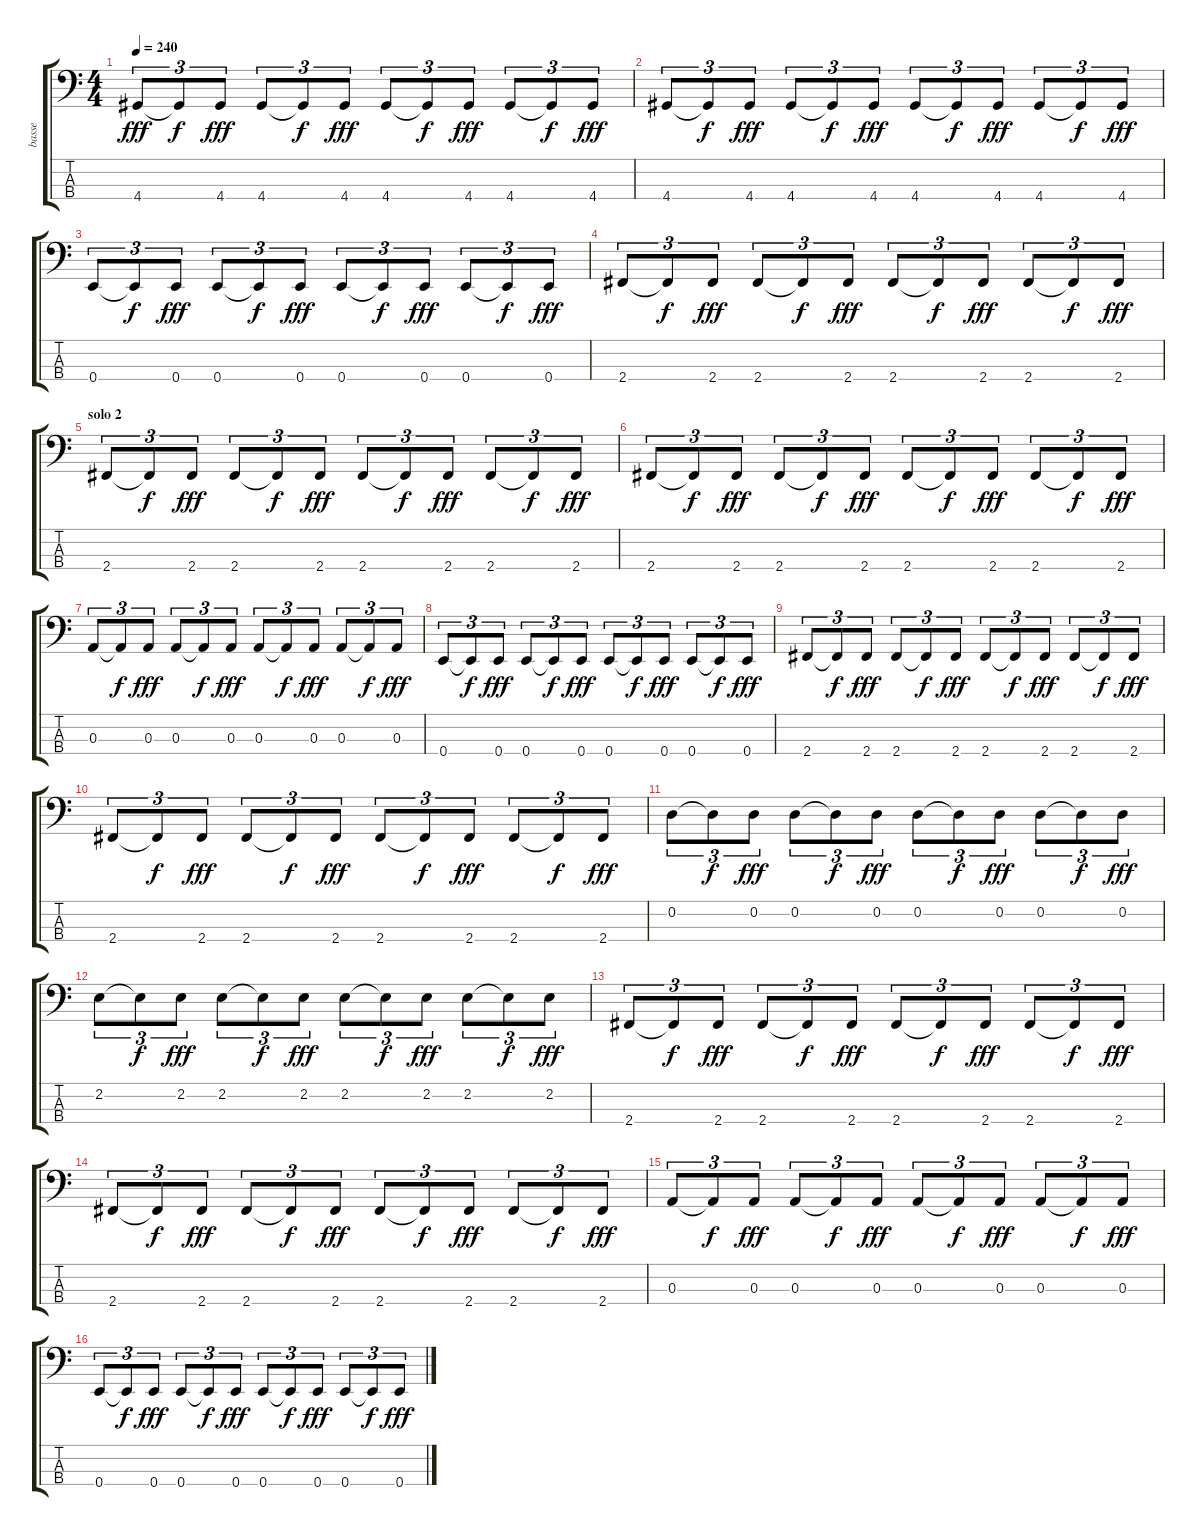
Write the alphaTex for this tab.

\track ("basse" "basse") {instrument electricbassfinger}
\staff {score tabs}
\tuning (G2 D2 A1 E1) {hide}
\ts (4 4)
\tempo 240
\clef f4
\ks c
4.4.8{tu (3 2) dy fff} 4.4{t}.8{tu (3 2) dy f} 4.4.8{tu (3 2) dy fff} 4.4.8{tu (3 2)} 4.4{t}.8{tu (3 2) dy f} 4.4.8{tu (3 2) dy fff} 4.4.8{tu (3 2)} 4.4{t}.8{tu (3 2) dy f} 4.4.8{tu (3 2) dy fff} 4.4.8{tu (3 2)} 4.4{t}.8{tu (3 2) dy f} 4.4.8{tu (3 2) dy fff} |
4.4.8{tu (3 2)} 4.4{t}.8{tu (3 2) dy f} 4.4.8{tu (3 2) dy fff} 4.4.8{tu (3 2)} 4.4{t}.8{tu (3 2) dy f} 4.4.8{tu (3 2) dy fff} 4.4.8{tu (3 2)} 4.4{t}.8{tu (3 2) dy f} 4.4.8{tu (3 2) dy fff} 4.4.8{tu (3 2)} 4.4{t}.8{tu (3 2) dy f} 4.4.8{tu (3 2) dy fff} |
0.4.8{tu (3 2)} 0.4{t}.8{tu (3 2) dy f} 0.4.8{tu (3 2) dy fff} 0.4.8{tu (3 2)} 0.4{t}.8{tu (3 2) dy f} 0.4.8{tu (3 2) dy fff} 0.4.8{tu (3 2)} 0.4{t}.8{tu (3 2) dy f} 0.4.8{tu (3 2) dy fff} 0.4.8{tu (3 2)} 0.4{t}.8{tu (3 2) dy f} 0.4.8{tu (3 2) dy fff} |
2.4.8{tu (3 2)} 2.4{t}.8{tu (3 2) dy f} 2.4.8{tu (3 2) dy fff} 2.4.8{tu (3 2)} 2.4{t}.8{tu (3 2) dy f} 2.4.8{tu (3 2) dy fff} 2.4.8{tu (3 2)} 2.4{t}.8{tu (3 2) dy f} 2.4.8{tu (3 2) dy fff} 2.4.8{tu (3 2)} 2.4{t}.8{tu (3 2) dy f} 2.4.8{tu (3 2) dy fff} |
\section ("" "solo 2")
2.4.8{tu (3 2)} 2.4{t}.8{tu (3 2) dy f} 2.4.8{tu (3 2) dy fff} 2.4.8{tu (3 2)} 2.4{t}.8{tu (3 2) dy f} 2.4.8{tu (3 2) dy fff} 2.4.8{tu (3 2)} 2.4{t}.8{tu (3 2) dy f} 2.4.8{tu (3 2) dy fff} 2.4.8{tu (3 2)} 2.4{t}.8{tu (3 2) dy f} 2.4.8{tu (3 2) dy fff} |
2.4.8{tu (3 2)} 2.4{t}.8{tu (3 2) dy f} 2.4.8{tu (3 2) dy fff} 2.4.8{tu (3 2)} 2.4{t}.8{tu (3 2) dy f} 2.4.8{tu (3 2) dy fff} 2.4.8{tu (3 2)} 2.4{t}.8{tu (3 2) dy f} 2.4.8{tu (3 2) dy fff} 2.4.8{tu (3 2)} 2.4{t}.8{tu (3 2) dy f} 2.4.8{tu (3 2) dy fff} |
0.3.8{tu (3 2)} 0.3{t}.8{tu (3 2) dy f} 0.3.8{tu (3 2) dy fff} 0.3.8{tu (3 2)} 0.3{t}.8{tu (3 2) dy f} 0.3.8{tu (3 2) dy fff} 0.3.8{tu (3 2)} 0.3{t}.8{tu (3 2) dy f} 0.3.8{tu (3 2) dy fff} 0.3.8{tu (3 2)} 0.3{t}.8{tu (3 2) dy f} 0.3.8{tu (3 2) dy fff} |
0.4.8{tu (3 2)} 0.4{t}.8{tu (3 2) dy f} 0.4.8{tu (3 2) dy fff} 0.4.8{tu (3 2)} 0.4{t}.8{tu (3 2) dy f} 0.4.8{tu (3 2) dy fff} 0.4.8{tu (3 2)} 0.4{t}.8{tu (3 2) dy f} 0.4.8{tu (3 2) dy fff} 0.4.8{tu (3 2)} 0.4{t}.8{tu (3 2) dy f} 0.4.8{tu (3 2) dy fff} |
2.4.8{tu (3 2)} 2.4{t}.8{tu (3 2) dy f} 2.4.8{tu (3 2) dy fff} 2.4.8{tu (3 2)} 2.4{t}.8{tu (3 2) dy f} 2.4.8{tu (3 2) dy fff} 2.4.8{tu (3 2)} 2.4{t}.8{tu (3 2) dy f} 2.4.8{tu (3 2) dy fff} 2.4.8{tu (3 2)} 2.4{t}.8{tu (3 2) dy f} 2.4.8{tu (3 2) dy fff} |
2.4.8{tu (3 2)} 2.4{t}.8{tu (3 2) dy f} 2.4.8{tu (3 2) dy fff} 2.4.8{tu (3 2)} 2.4{t}.8{tu (3 2) dy f} 2.4.8{tu (3 2) dy fff} 2.4.8{tu (3 2)} 2.4{t}.8{tu (3 2) dy f} 2.4.8{tu (3 2) dy fff} 2.4.8{tu (3 2)} 2.4{t}.8{tu (3 2) dy f} 2.4.8{tu (3 2) dy fff} |
0.2.8{tu (3 2)} 0.2{t}.8{tu (3 2) dy f} 0.2.8{tu (3 2) dy fff} 0.2.8{tu (3 2)} 0.2{t}.8{tu (3 2) dy f} 0.2.8{tu (3 2) dy fff} 0.2.8{tu (3 2)} 0.2{t}.8{tu (3 2) dy f} 0.2.8{tu (3 2) dy fff} 0.2.8{tu (3 2)} 0.2{t}.8{tu (3 2) dy f} 0.2.8{tu (3 2) dy fff} |
2.2.8{tu (3 2)} 2.2{t}.8{tu (3 2) dy f} 2.2.8{tu (3 2) dy fff} 2.2.8{tu (3 2)} 2.2{t}.8{tu (3 2) dy f} 2.2.8{tu (3 2) dy fff} 2.2.8{tu (3 2)} 2.2{t}.8{tu (3 2) dy f} 2.2.8{tu (3 2) dy fff} 2.2.8{tu (3 2)} 2.2{t}.8{tu (3 2) dy f} 2.2.8{tu (3 2) dy fff} |
2.4.8{tu (3 2)} 2.4{t}.8{tu (3 2) dy f} 2.4.8{tu (3 2) dy fff} 2.4.8{tu (3 2)} 2.4{t}.8{tu (3 2) dy f} 2.4.8{tu (3 2) dy fff} 2.4.8{tu (3 2)} 2.4{t}.8{tu (3 2) dy f} 2.4.8{tu (3 2) dy fff} 2.4.8{tu (3 2)} 2.4{t}.8{tu (3 2) dy f} 2.4.8{tu (3 2) dy fff} |
2.4.8{tu (3 2)} 2.4{t}.8{tu (3 2) dy f} 2.4.8{tu (3 2) dy fff} 2.4.8{tu (3 2)} 2.4{t}.8{tu (3 2) dy f} 2.4.8{tu (3 2) dy fff} 2.4.8{tu (3 2)} 2.4{t}.8{tu (3 2) dy f} 2.4.8{tu (3 2) dy fff} 2.4.8{tu (3 2)} 2.4{t}.8{tu (3 2) dy f} 2.4.8{tu (3 2) dy fff} |
0.3.8{tu (3 2)} 0.3{t}.8{tu (3 2) dy f} 0.3.8{tu (3 2) dy fff} 0.3.8{tu (3 2)} 0.3{t}.8{tu (3 2) dy f} 0.3.8{tu (3 2) dy fff} 0.3.8{tu (3 2)} 0.3{t}.8{tu (3 2) dy f} 0.3.8{tu (3 2) dy fff} 0.3.8{tu (3 2)} 0.3{t}.8{tu (3 2) dy f} 0.3.8{tu (3 2) dy fff} |
0.4.8{tu (3 2)} 0.4{t}.8{tu (3 2) dy f} 0.4.8{tu (3 2) dy fff} 0.4.8{tu (3 2)} 0.4{t}.8{tu (3 2) dy f} 0.4.8{tu (3 2) dy fff} 0.4.8{tu (3 2)} 0.4{t}.8{tu (3 2) dy f} 0.4.8{tu (3 2) dy fff} 0.4.8{tu (3 2)} 0.4{t}.8{tu (3 2) dy f} 0.4.8{tu (3 2) dy fff}
